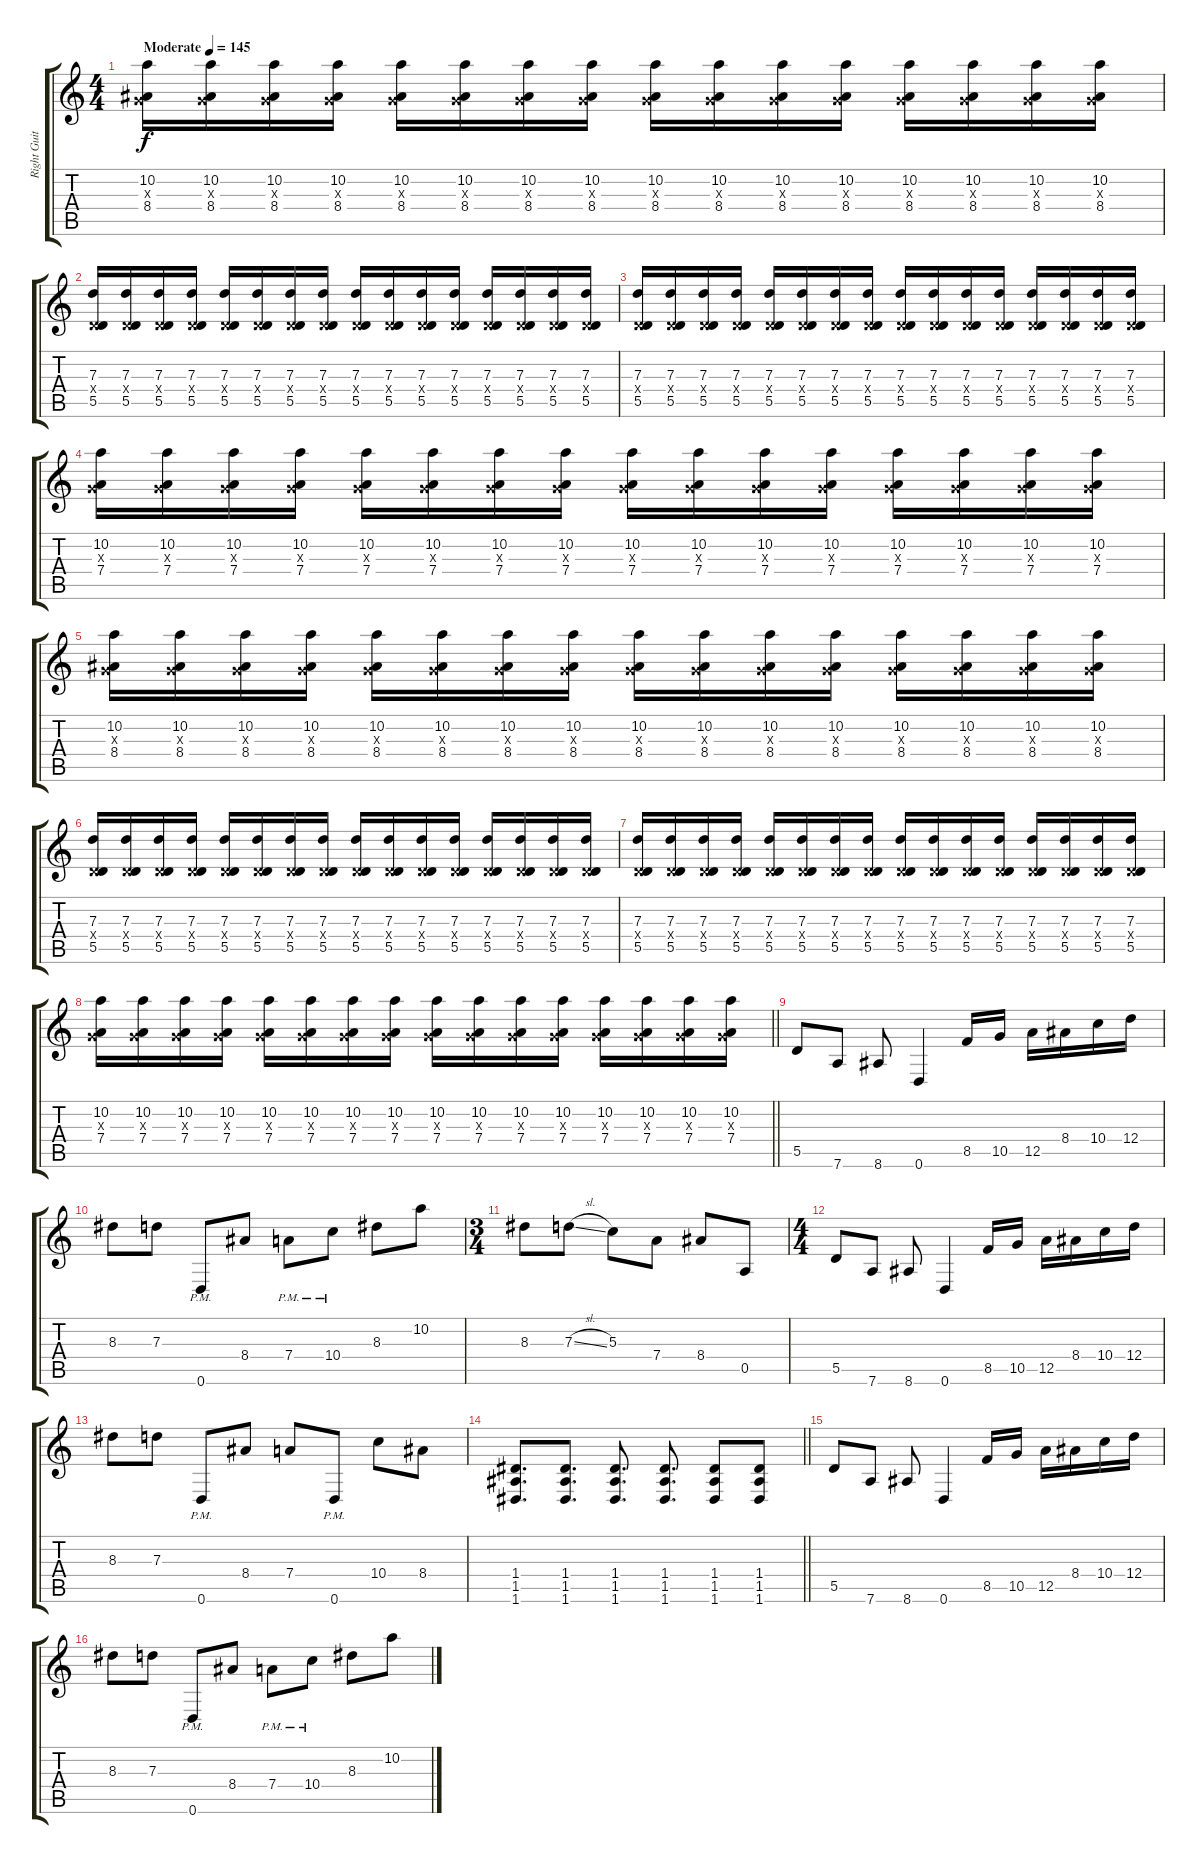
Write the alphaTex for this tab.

\track ("Right Guitar" "Right Guit") {instrument distortionguitar}
\staff {score tabs}
\tuning (E4 B3 G3 D3 A2 D2) {hide}
\ts (4 4)
\section ("" "")
\tempo (145 "Moderate")
\clef g2
\ks c
(10.2 0.3{x} 8.4).16{dy f instrument distortionguitar} (10.2 0.3{x} 8.4).16 (10.2 0.3{x} 8.4).16 (10.2 0.3{x} 8.4).16 (10.2 0.3{x} 8.4).16 (10.2 0.3{x} 8.4).16 (10.2 0.3{x} 8.4).16 (10.2 0.3{x} 8.4).16 (10.2 0.3{x} 8.4).16 (10.2 0.3{x} 8.4).16 (10.2 0.3{x} 8.4).16 (10.2 0.3{x} 8.4).16 (10.2 0.3{x} 8.4).16 (10.2 0.3{x} 8.4).16 (10.2 0.3{x} 8.4).16 (10.2 0.3{x} 8.4).16 |
(7.3 0.4{x} 5.5).16 (7.3 0.4{x} 5.5).16 (7.3 0.4{x} 5.5).16 (7.3 0.4{x} 5.5).16 (7.3 0.4{x} 5.5).16 (7.3 0.4{x} 5.5).16 (7.3 0.4{x} 5.5).16 (7.3 0.4{x} 5.5).16 (7.3 0.4{x} 5.5).16 (7.3 0.4{x} 5.5).16 (7.3 0.4{x} 5.5).16 (7.3 0.4{x} 5.5).16 (7.3 0.4{x} 5.5).16 (7.3 0.4{x} 5.5).16 (7.3 0.4{x} 5.5).16 (7.3 0.4{x} 5.5).16 |
(7.3 0.4{x} 5.5).16 (7.3 0.4{x} 5.5).16 (7.3 0.4{x} 5.5).16 (7.3 0.4{x} 5.5).16 (7.3 0.4{x} 5.5).16 (7.3 0.4{x} 5.5).16 (7.3 0.4{x} 5.5).16 (7.3 0.4{x} 5.5).16 (7.3 0.4{x} 5.5).16 (7.3 0.4{x} 5.5).16 (7.3 0.4{x} 5.5).16 (7.3 0.4{x} 5.5).16 (7.3 0.4{x} 5.5).16 (7.3 0.4{x} 5.5).16 (7.3 0.4{x} 5.5).16 (7.3 0.4{x} 5.5).16 |
(10.2 0.3{x} 7.4).16 (10.2 0.3{x} 7.4).16 (10.2 0.3{x} 7.4).16 (10.2 0.3{x} 7.4).16 (10.2 0.3{x} 7.4).16 (10.2 0.3{x} 7.4).16 (10.2 0.3{x} 7.4).16 (10.2 0.3{x} 7.4).16 (10.2 0.3{x} 7.4).16 (10.2 0.3{x} 7.4).16 (10.2 0.3{x} 7.4).16 (10.2 0.3{x} 7.4).16 (10.2 0.3{x} 7.4).16 (10.2 0.3{x} 7.4).16 (10.2 0.3{x} 7.4).16 (10.2 0.3{x} 7.4).16 |
(10.2 0.3{x} 8.4).16 (10.2 0.3{x} 8.4).16 (10.2 0.3{x} 8.4).16 (10.2 0.3{x} 8.4).16 (10.2 0.3{x} 8.4).16 (10.2 0.3{x} 8.4).16 (10.2 0.3{x} 8.4).16 (10.2 0.3{x} 8.4).16 (10.2 0.3{x} 8.4).16 (10.2 0.3{x} 8.4).16 (10.2 0.3{x} 8.4).16 (10.2 0.3{x} 8.4).16 (10.2 0.3{x} 8.4).16 (10.2 0.3{x} 8.4).16 (10.2 0.3{x} 8.4).16 (10.2 0.3{x} 8.4).16 |
(7.3 0.4{x} 5.5).16 (7.3 0.4{x} 5.5).16 (7.3 0.4{x} 5.5).16 (7.3 0.4{x} 5.5).16 (7.3 0.4{x} 5.5).16 (7.3 0.4{x} 5.5).16 (7.3 0.4{x} 5.5).16 (7.3 0.4{x} 5.5).16 (7.3 0.4{x} 5.5).16 (7.3 0.4{x} 5.5).16 (7.3 0.4{x} 5.5).16 (7.3 0.4{x} 5.5).16 (7.3 0.4{x} 5.5).16 (7.3 0.4{x} 5.5).16 (7.3 0.4{x} 5.5).16 (7.3 0.4{x} 5.5).16 |
(7.3 0.4{x} 5.5).16 (7.3 0.4{x} 5.5).16 (7.3 0.4{x} 5.5).16 (7.3 0.4{x} 5.5).16 (7.3 0.4{x} 5.5).16 (7.3 0.4{x} 5.5).16 (7.3 0.4{x} 5.5).16 (7.3 0.4{x} 5.5).16 (7.3 0.4{x} 5.5).16 (7.3 0.4{x} 5.5).16 (7.3 0.4{x} 5.5).16 (7.3 0.4{x} 5.5).16 (7.3 0.4{x} 5.5).16 (7.3 0.4{x} 5.5).16 (7.3 0.4{x} 5.5).16 (7.3 0.4{x} 5.5).16 |
\barLineRight lightlight
(10.2 0.3{x} 7.4).16 (10.2 0.3{x} 7.4).16 (10.2 0.3{x} 7.4).16 (10.2 0.3{x} 7.4).16 (10.2 0.3{x} 7.4).16 (10.2 0.3{x} 7.4).16 (10.2 0.3{x} 7.4).16 (10.2 0.3{x} 7.4).16 (10.2 0.3{x} 7.4).16 (10.2 0.3{x} 7.4).16 (10.2 0.3{x} 7.4).16 (10.2 0.3{x} 7.4).16 (10.2 0.3{x} 7.4).16 (10.2 0.3{x} 7.4).16 (10.2 0.3{x} 7.4).16 (10.2 0.3{x} 7.4).16 |
\section ("" "")
5.5.8 7.6.8 8.6.8 0.6.4 8.5.16 10.5.16 12.5.16 8.4.16 10.4.16 12.4.16 |
8.3.8 7.3.8 0.6{pm}.8 8.4.8 7.4{pm}.8 10.4{pm}.8 8.3.8 10.2.8 |
\ts (3 4)
8.3.8 7.3{sl}.8 5.3.8 7.4.8 8.4.8 0.5.8 |
\ts (4 4)
5.5.8 7.6.8 8.6.8 0.6.4 8.5.16 10.5.16 12.5.16 8.4.16 10.4.16 12.4.16 |
8.3.8 7.3.8 0.6{pm}.8 8.4.8 7.4.8 0.6{pm}.8 10.4.8 8.4.8 |
\barLineRight lightlight
(1.4 1.5 1.6).8{d} (1.4 1.5 1.6).8{d} (1.4 1.5 1.6).8{d} (1.4 1.5 1.6).8{d} (1.4 1.5 1.6).8 (1.4 1.5 1.6).8 |
5.5.8 7.6.8 8.6.8 0.6.4 8.5.16 10.5.16 12.5.16 8.4.16 10.4.16 12.4.16 |
8.3.8 7.3.8 0.6{pm}.8 8.4.8 7.4{pm}.8 10.4{pm}.8 8.3.8 10.2.8
